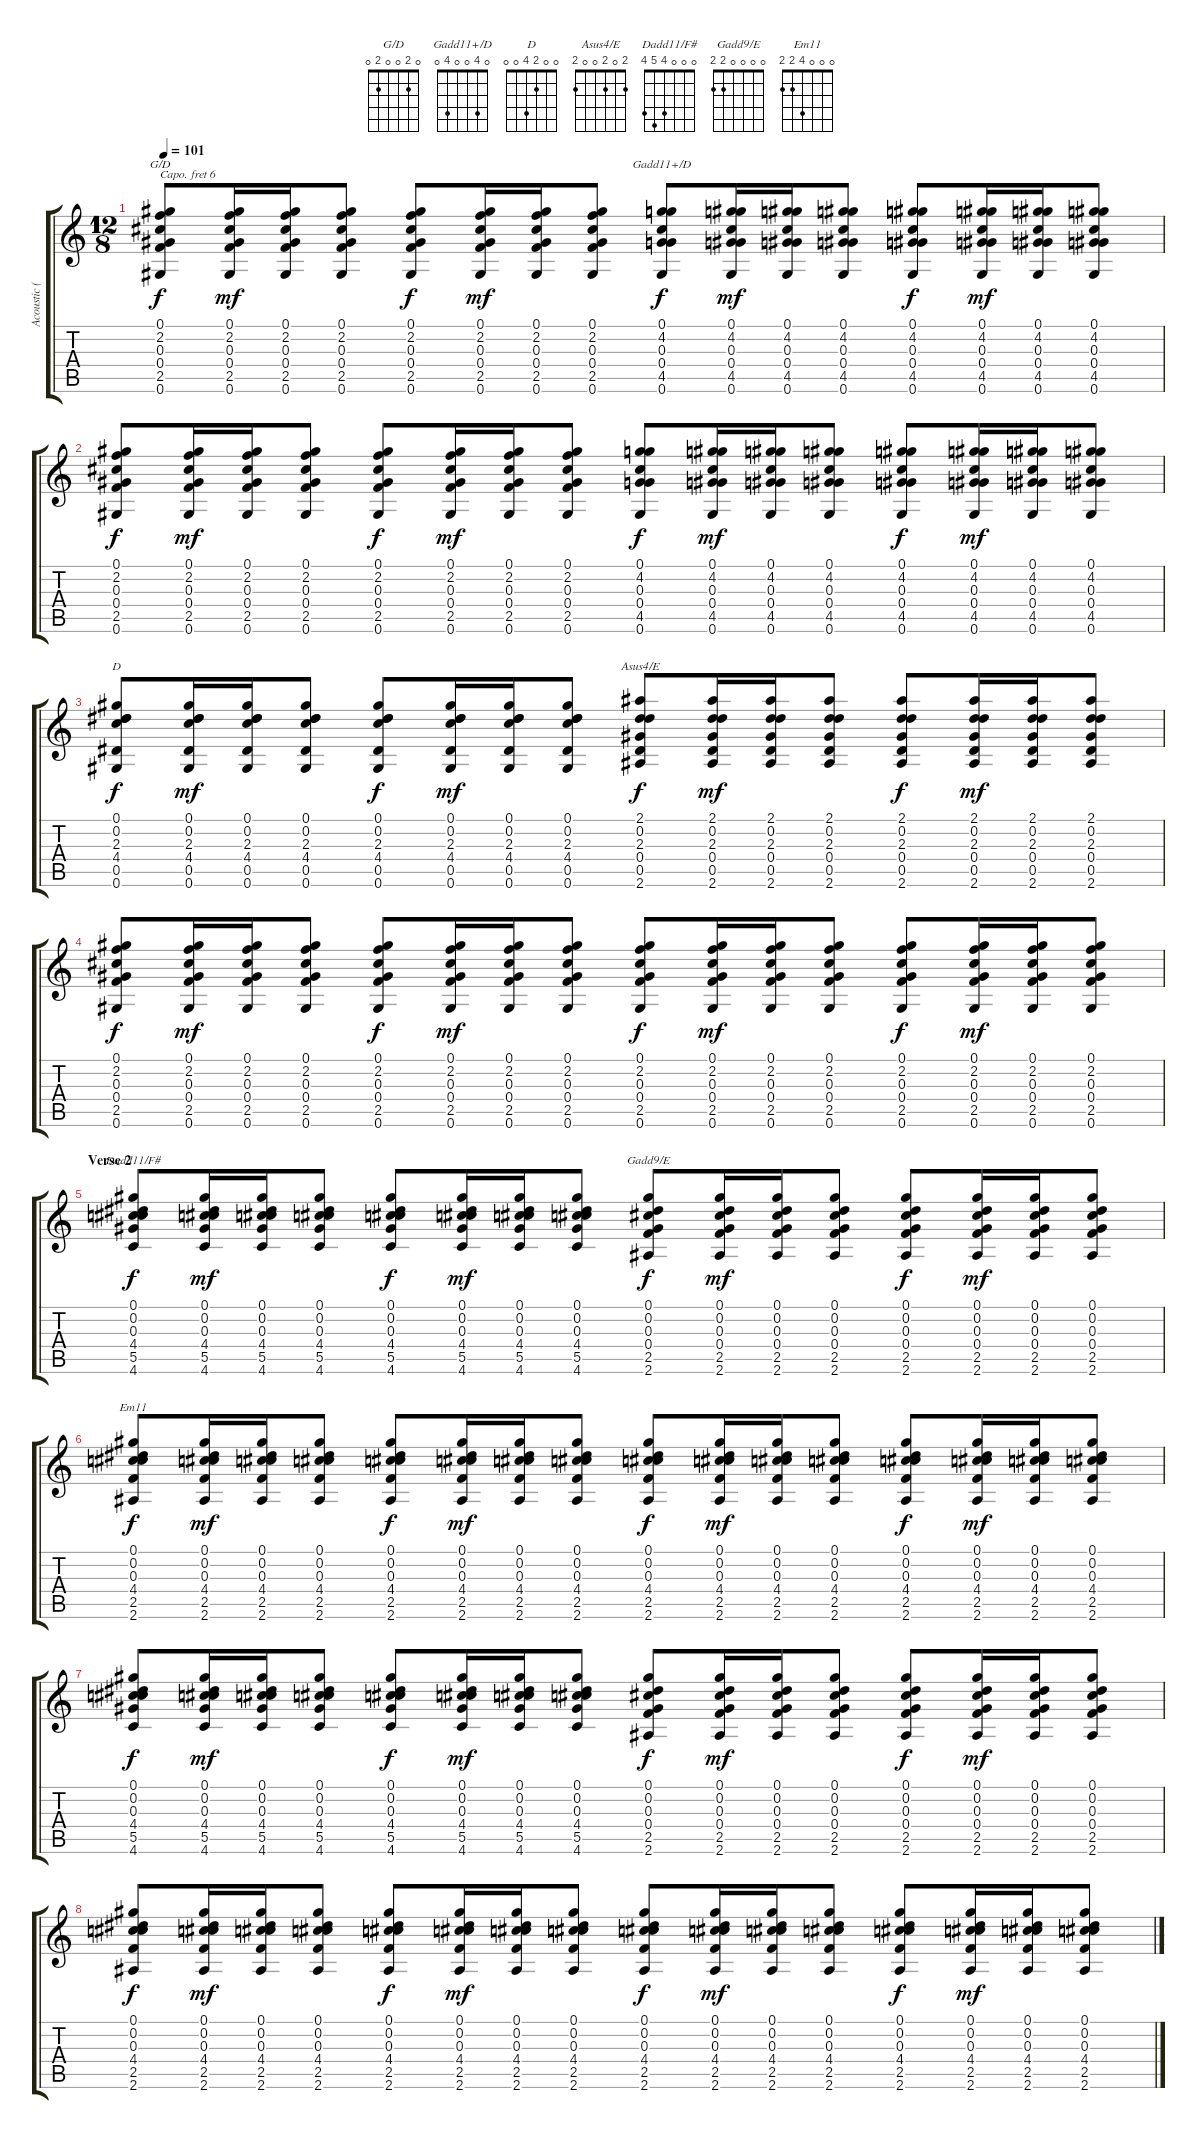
\track ("Acoustic (DADGAD, capo 6)" "Acoustic (") {instrument acousticguitarsteel}
\staff {score tabs}
\capo 6
\tuning (D4 A3 G3 D3 A2 D2) {hide}
\chord ("G/D" 0 2 0 0 2 0)
\chord ("Gadd11+/D" 0 4 0 0 4 0)
\chord ("D" 0 0 2 4 0 0)
\chord ("Asus4/E" 2 0 2 0 0 2)
\chord ("Dadd11/F#" 0 0 0 4 5 4)
\chord ("Gadd9/E" 0 0 0 0 2 2)
\chord ("Em11" 0 0 0 4 2 2)
\ts (12 8)
\tempo 101
\clef g2
\ks c
(0.1 2.2 0.3 0.4 2.5 0.6).8{ch "G/D" dy f} (0.1 2.2 0.3 0.4 2.5 0.6).16{dy mf} (0.1 2.2 0.3 0.4 2.5 0.6).16 (0.1 2.2 0.3 0.4 2.5 0.6).8 (0.1 2.2 0.3 0.4 2.5 0.6).8{dy f} (0.1 2.2 0.3 0.4 2.5 0.6).16{dy mf} (0.1 2.2 0.3 0.4 2.5 0.6).16 (0.1 2.2 0.3 0.4 2.5 0.6).8 (0.1 4.2 0.3 0.4 4.5 0.6).8{ch "Gadd11+/D" dy f} (0.1 4.2 0.3 0.4 4.5 0.6).16{dy mf} (0.1 4.2 0.3 0.4 4.5 0.6).16 (0.1 4.2 0.3 0.4 4.5 0.6).8 (0.1 4.2 0.3 0.4 4.5 0.6).8{dy f} (0.1 4.2 0.3 0.4 4.5 0.6).16{dy mf} (0.1 4.2 0.3 0.4 4.5 0.6).16 (0.1 4.2 0.3 0.4 4.5 0.6).8 |
(0.1 2.2 0.3 0.4 2.5 0.6).8{dy f} (0.1 2.2 0.3 0.4 2.5 0.6).16{dy mf} (0.1 2.2 0.3 0.4 2.5 0.6).16 (0.1 2.2 0.3 0.4 2.5 0.6).8 (0.1 2.2 0.3 0.4 2.5 0.6).8{dy f} (0.1 2.2 0.3 0.4 2.5 0.6).16{dy mf} (0.1 2.2 0.3 0.4 2.5 0.6).16 (0.1 2.2 0.3 0.4 2.5 0.6).8 (0.1 4.2 0.3 0.4 4.5 0.6).8{dy f} (0.1 4.2 0.3 0.4 4.5 0.6).16{dy mf} (0.1 4.2 0.3 0.4 4.5 0.6).16 (0.1 4.2 0.3 0.4 4.5 0.6).8 (0.1 4.2 0.3 0.4 4.5 0.6).8{dy f} (0.1 4.2 0.3 0.4 4.5 0.6).16{dy mf} (0.1 4.2 0.3 0.4 4.5 0.6).16 (0.1 4.2 0.3 0.4 4.5 0.6).8 |
(0.1 0.2 2.3 4.4 0.5 0.6).8{ch "D" dy f} (0.1 0.2 2.3 4.4 0.5 0.6).16{dy mf} (0.1 0.2 2.3 4.4 0.5 0.6).16 (0.1 0.2 2.3 4.4 0.5 0.6).8 (0.1 0.2 2.3 4.4 0.5 0.6).8{dy f} (0.1 0.2 2.3 4.4 0.5 0.6).16{dy mf} (0.1 0.2 2.3 4.4 0.5 0.6).16 (0.1 0.2 2.3 4.4 0.5 0.6).8 (2.1 0.2 2.3 0.4 0.5 2.6).8{ch "Asus4/E" dy f} (2.1 0.2 2.3 0.4 0.5 2.6).16{dy mf} (2.1 0.2 2.3 0.4 0.5 2.6).16 (2.1 0.2 2.3 0.4 0.5 2.6).8 (2.1 0.2 2.3 0.4 0.5 2.6).8{dy f} (2.1 0.2 2.3 0.4 0.5 2.6).16{dy mf} (2.1 0.2 2.3 0.4 0.5 2.6).16 (2.1 0.2 2.3 0.4 0.5 2.6).8 |
(0.1 2.2 0.3 0.4 2.5 0.6).8{dy f} (0.1 2.2 0.3 0.4 2.5 0.6).16{dy mf} (0.1 2.2 0.3 0.4 2.5 0.6).16 (0.1 2.2 0.3 0.4 2.5 0.6).8 (0.1 2.2 0.3 0.4 2.5 0.6).8{dy f} (0.1 2.2 0.3 0.4 2.5 0.6).16{dy mf} (0.1 2.2 0.3 0.4 2.5 0.6).16 (0.1 2.2 0.3 0.4 2.5 0.6).8 (0.1 2.2 0.3 0.4 2.5 0.6).8{dy f} (0.1 2.2 0.3 0.4 2.5 0.6).16{dy mf} (0.1 2.2 0.3 0.4 2.5 0.6).16 (0.1 2.2 0.3 0.4 2.5 0.6).8 (0.1 2.2 0.3 0.4 2.5 0.6).8{dy f} (0.1 2.2 0.3 0.4 2.5 0.6).16{dy mf} (0.1 2.2 0.3 0.4 2.5 0.6).16 (0.1 2.2 0.3 0.4 2.5 0.6).8 |
\section ("" "Verse 2")
(0.1 0.2 0.3 4.4 5.5 4.6).8{ch "Dadd11/F#" dy f} (0.1 0.2 0.3 4.4 5.5 4.6).16{dy mf} (0.1 0.2 0.3 4.4 5.5 4.6).16 (0.1 0.2 0.3 4.4 5.5 4.6).8 (0.1 0.2 0.3 4.4 5.5 4.6).8{dy f} (0.1 0.2 0.3 4.4 5.5 4.6).16{dy mf} (0.1 0.2 0.3 4.4 5.5 4.6).16 (0.1 0.2 0.3 4.4 5.5 4.6).8 (0.1 0.2 0.3 0.4 2.5 2.6).8{ch "Gadd9/E" dy f} (0.1 0.2 0.3 0.4 2.5 2.6).16{dy mf} (0.1 0.2 0.3 0.4 2.5 2.6).16 (0.1 0.2 0.3 0.4 2.5 2.6).8 (0.1 0.2 0.3 0.4 2.5 2.6).8{dy f} (0.1 0.2 0.3 0.4 2.5 2.6).16{dy mf} (0.1 0.2 0.3 0.4 2.5 2.6).16 (0.1 0.2 0.3 0.4 2.5 2.6).8 |
(0.1 0.2 0.3 4.4 2.5 2.6).8{ch "Em11" dy f} (0.1 0.2 0.3 4.4 2.5 2.6).16{dy mf} (0.1 0.2 0.3 4.4 2.5 2.6).16 (0.1 0.2 0.3 4.4 2.5 2.6).8 (0.1 0.2 0.3 4.4 2.5 2.6).8{dy f} (0.1 0.2 0.3 4.4 2.5 2.6).16{dy mf} (0.1 0.2 0.3 4.4 2.5 2.6).16 (0.1 0.2 0.3 4.4 2.5 2.6).8 (0.1 0.2 0.3 4.4 2.5 2.6).8{dy f} (0.1 0.2 0.3 4.4 2.5 2.6).16{dy mf} (0.1 0.2 0.3 4.4 2.5 2.6).16 (0.1 0.2 0.3 4.4 2.5 2.6).8 (0.1 0.2 0.3 4.4 2.5 2.6).8{dy f} (0.1 0.2 0.3 4.4 2.5 2.6).16{dy mf} (0.1 0.2 0.3 4.4 2.5 2.6).16 (0.1 0.2 0.3 4.4 2.5 2.6).8 |
(0.1 0.2 0.3 4.4 5.5 4.6).8{dy f} (0.1 0.2 0.3 4.4 5.5 4.6).16{dy mf} (0.1 0.2 0.3 4.4 5.5 4.6).16 (0.1 0.2 0.3 4.4 5.5 4.6).8 (0.1 0.2 0.3 4.4 5.5 4.6).8{dy f} (0.1 0.2 0.3 4.4 5.5 4.6).16{dy mf} (0.1 0.2 0.3 4.4 5.5 4.6).16 (0.1 0.2 0.3 4.4 5.5 4.6).8 (0.1 0.2 0.3 0.4 2.5 2.6).8{dy f} (0.1 0.2 0.3 0.4 2.5 2.6).16{dy mf} (0.1 0.2 0.3 0.4 2.5 2.6).16 (0.1 0.2 0.3 0.4 2.5 2.6).8 (0.1 0.2 0.3 0.4 2.5 2.6).8{dy f} (0.1 0.2 0.3 0.4 2.5 2.6).16{dy mf} (0.1 0.2 0.3 0.4 2.5 2.6).16 (0.1 0.2 0.3 0.4 2.5 2.6).8 |
(0.1 0.2 0.3 4.4 2.5 2.6).8{dy f} (0.1 0.2 0.3 4.4 2.5 2.6).16{dy mf} (0.1 0.2 0.3 4.4 2.5 2.6).16 (0.1 0.2 0.3 4.4 2.5 2.6).8 (0.1 0.2 0.3 4.4 2.5 2.6).8{dy f} (0.1 0.2 0.3 4.4 2.5 2.6).16{dy mf} (0.1 0.2 0.3 4.4 2.5 2.6).16 (0.1 0.2 0.3 4.4 2.5 2.6).8 (0.1 0.2 0.3 4.4 2.5 2.6).8{dy f} (0.1 0.2 0.3 4.4 2.5 2.6).16{dy mf} (0.1 0.2 0.3 4.4 2.5 2.6).16 (0.1 0.2 0.3 4.4 2.5 2.6).8 (0.1 0.2 0.3 4.4 2.5 2.6).8{dy f} (0.1 0.2 0.3 4.4 2.5 2.6).16{dy mf} (0.1 0.2 0.3 4.4 2.5 2.6).16 (0.1 0.2 0.3 4.4 2.5 2.6).8
